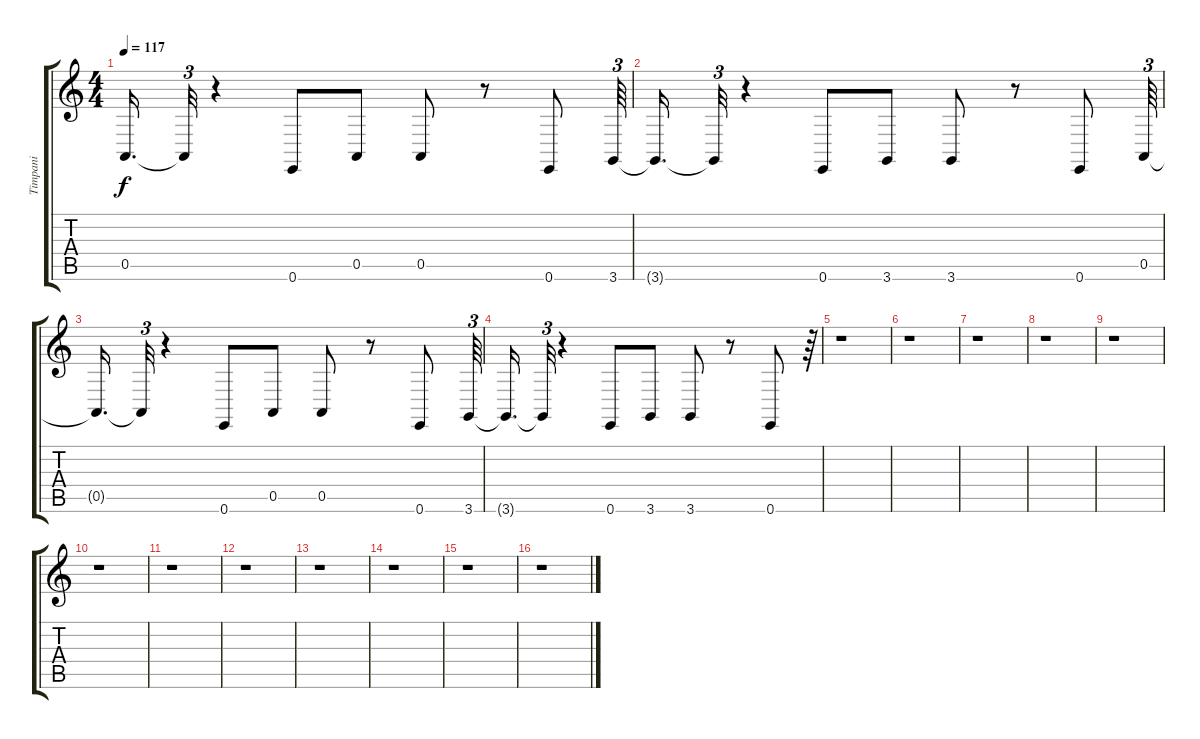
\track ("Timpani" "Timpani") {instrument timpani}
\staff {score tabs}
\tuning (E4 B3 G3 D3 A2 E2) {hide}
\ts (4 4)
\tempo 117
\clef g2
\ks c
0.5{t}.16{d dy f} 0.5{t}.32{tu (3 2)} r.4 0.6.8 0.5.8 0.5.8 r.8 0.6.8 3.6.64{tu (3 2)} |
3.6{t}.16{d} 3.6{t}.32{tu (3 2)} r.4 0.6.8 3.6.8 3.6.8 r.8 0.6.8 0.5.64{tu (3 2)} |
0.5{t}.16{d} 0.5{t}.32{tu (3 2)} r.4 0.6.8 0.5.8 0.5.8 r.8 0.6.8 3.6.64{tu (3 2)} |
3.6{t}.16{d} 3.6{t}.32{tu (3 2)} r.4 0.6.8 3.6.8 3.6.8 r.8 0.6.8 r.64{tu (3 2)} |
r.1 |
r.1 |
r.1 |
r.1 |
r.1 |
r.1 |
r.1 |
r.1 |
r.1 |
r.1 |
r.1 |
r.1
